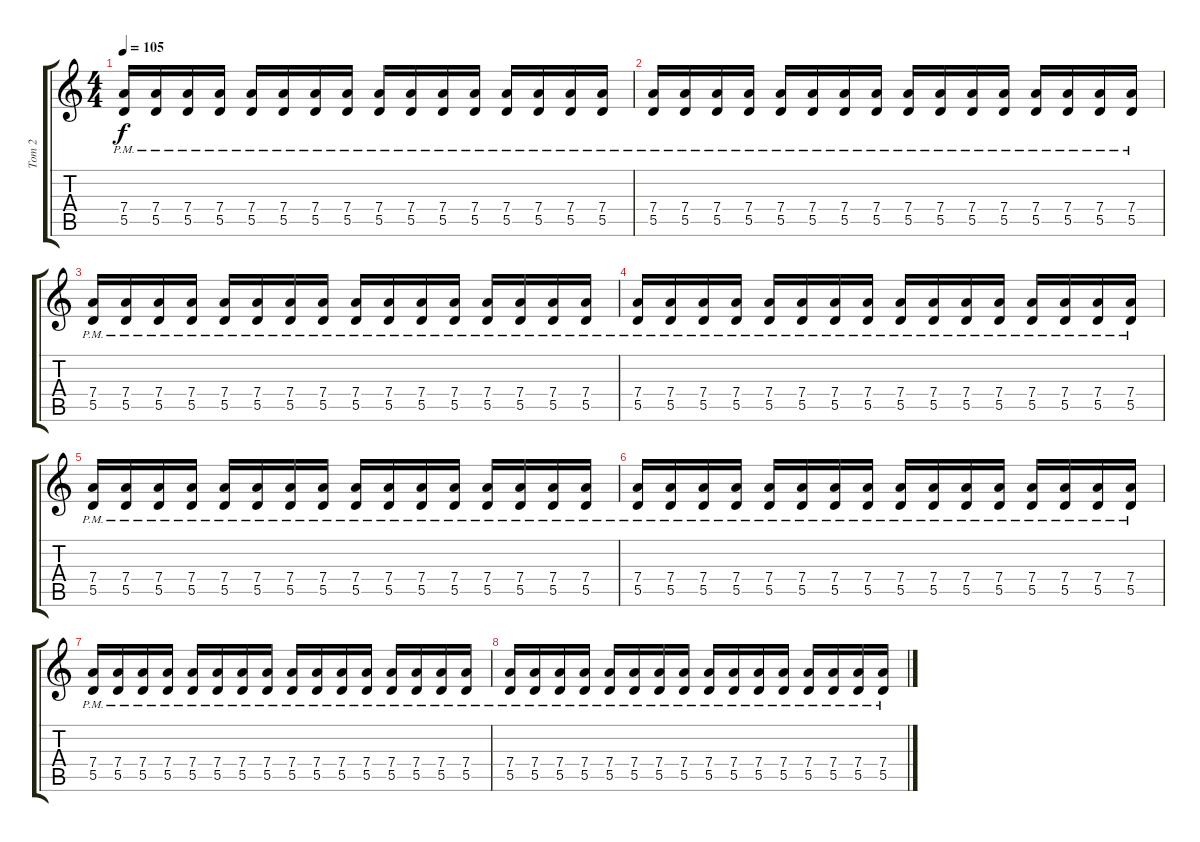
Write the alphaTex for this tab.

\track ("Tom 2" "Tom 2") {instrument distortionguitar}
\staff {score tabs}
\tuning (E4 B3 G3 D3 A2 E2) {hide}
\ts (4 4)
\tempo 105
\clef g2
\ks c
(7.4{pm} 5.5{pm}).16{dy f} (7.4{pm} 5.5{pm}).16 (7.4{pm} 5.5{pm}).16 (7.4{pm} 5.5{pm}).16 (7.4{pm} 5.5{pm}).16 (7.4{pm} 5.5{pm}).16 (7.4{pm} 5.5{pm}).16 (7.4{pm} 5.5{pm}).16 (7.4{pm} 5.5{pm}).16 (7.4{pm} 5.5{pm}).16 (7.4{pm} 5.5{pm}).16 (7.4{pm} 5.5{pm}).16 (7.4{pm} 5.5{pm}).16 (7.4{pm} 5.5{pm}).16 (7.4{pm} 5.5{pm}).16 (7.4{pm} 5.5{pm}).16 |
(7.4{pm} 5.5{pm}).16 (7.4{pm} 5.5{pm}).16 (7.4{pm} 5.5{pm}).16 (7.4{pm} 5.5{pm}).16 (7.4{pm} 5.5{pm}).16 (7.4{pm} 5.5{pm}).16 (7.4{pm} 5.5{pm}).16 (7.4{pm} 5.5{pm}).16 (7.4{pm} 5.5{pm}).16 (7.4{pm} 5.5{pm}).16 (7.4{pm} 5.5{pm}).16 (7.4{pm} 5.5{pm}).16 (7.4{pm} 5.5{pm}).16 (7.4{pm} 5.5{pm}).16 (7.4{pm} 5.5{pm}).16 (7.4{pm} 5.5{pm}).16 |
(7.4{pm} 5.5{pm}).16 (7.4{pm} 5.5{pm}).16 (7.4{pm} 5.5{pm}).16 (7.4{pm} 5.5{pm}).16 (7.4{pm} 5.5{pm}).16 (7.4{pm} 5.5{pm}).16 (7.4{pm} 5.5{pm}).16 (7.4{pm} 5.5{pm}).16 (7.4{pm} 5.5{pm}).16 (7.4{pm} 5.5{pm}).16 (7.4{pm} 5.5{pm}).16 (7.4{pm} 5.5{pm}).16 (7.4{pm} 5.5{pm}).16 (7.4{pm} 5.5{pm}).16 (7.4{pm} 5.5{pm}).16 (7.4{pm} 5.5{pm}).16 |
(7.4{pm} 5.5{pm}).16 (7.4{pm} 5.5{pm}).16 (7.4{pm} 5.5{pm}).16 (7.4{pm} 5.5{pm}).16 (7.4{pm} 5.5{pm}).16 (7.4{pm} 5.5{pm}).16 (7.4{pm} 5.5{pm}).16 (7.4{pm} 5.5{pm}).16 (7.4{pm} 5.5{pm}).16 (7.4{pm} 5.5{pm}).16 (7.4{pm} 5.5{pm}).16 (7.4{pm} 5.5{pm}).16 (7.4{pm} 5.5{pm}).16 (7.4{pm} 5.5{pm}).16 (7.4{pm} 5.5{pm}).16 (7.4{pm} 5.5{pm}).16 |
(7.4{pm} 5.5{pm}).16 (7.4{pm} 5.5{pm}).16 (7.4{pm} 5.5{pm}).16 (7.4{pm} 5.5{pm}).16 (7.4{pm} 5.5{pm}).16 (7.4{pm} 5.5{pm}).16 (7.4{pm} 5.5{pm}).16 (7.4{pm} 5.5{pm}).16 (7.4{pm} 5.5{pm}).16 (7.4{pm} 5.5{pm}).16 (7.4{pm} 5.5{pm}).16 (7.4{pm} 5.5{pm}).16 (7.4{pm} 5.5{pm}).16 (7.4{pm} 5.5{pm}).16 (7.4{pm} 5.5{pm}).16 (7.4{pm} 5.5{pm}).16 |
(7.4{pm} 5.5{pm}).16 (7.4{pm} 5.5{pm}).16 (7.4{pm} 5.5{pm}).16 (7.4{pm} 5.5{pm}).16 (7.4{pm} 5.5{pm}).16 (7.4{pm} 5.5{pm}).16 (7.4{pm} 5.5{pm}).16 (7.4{pm} 5.5{pm}).16 (7.4{pm} 5.5{pm}).16 (7.4{pm} 5.5{pm}).16 (7.4{pm} 5.5{pm}).16 (7.4{pm} 5.5{pm}).16 (7.4{pm} 5.5{pm}).16 (7.4{pm} 5.5{pm}).16 (7.4{pm} 5.5{pm}).16 (7.4{pm} 5.5{pm}).16 |
(7.4{pm} 5.5{pm}).16 (7.4{pm} 5.5{pm}).16 (7.4{pm} 5.5{pm}).16 (7.4{pm} 5.5{pm}).16 (7.4{pm} 5.5{pm}).16 (7.4{pm} 5.5{pm}).16 (7.4{pm} 5.5{pm}).16 (7.4{pm} 5.5{pm}).16 (7.4{pm} 5.5{pm}).16 (7.4{pm} 5.5{pm}).16 (7.4{pm} 5.5{pm}).16 (7.4{pm} 5.5{pm}).16 (7.4{pm} 5.5{pm}).16 (7.4{pm} 5.5{pm}).16 (7.4{pm} 5.5{pm}).16 (7.4{pm} 5.5{pm}).16 |
(7.4{pm} 5.5{pm}).16 (7.4{pm} 5.5{pm}).16 (7.4{pm} 5.5{pm}).16 (7.4{pm} 5.5{pm}).16 (7.4{pm} 5.5{pm}).16 (7.4{pm} 5.5{pm}).16 (7.4{pm} 5.5{pm}).16 (7.4{pm} 5.5{pm}).16 (7.4{pm} 5.5{pm}).16 (7.4{pm} 5.5{pm}).16 (7.4{pm} 5.5{pm}).16 (7.4{pm} 5.5{pm}).16 (7.4{pm} 5.5{pm}).16 (7.4{pm} 5.5{pm}).16 (7.4{pm} 5.5{pm}).16 (7.4{pm} 5.5{pm}).16
